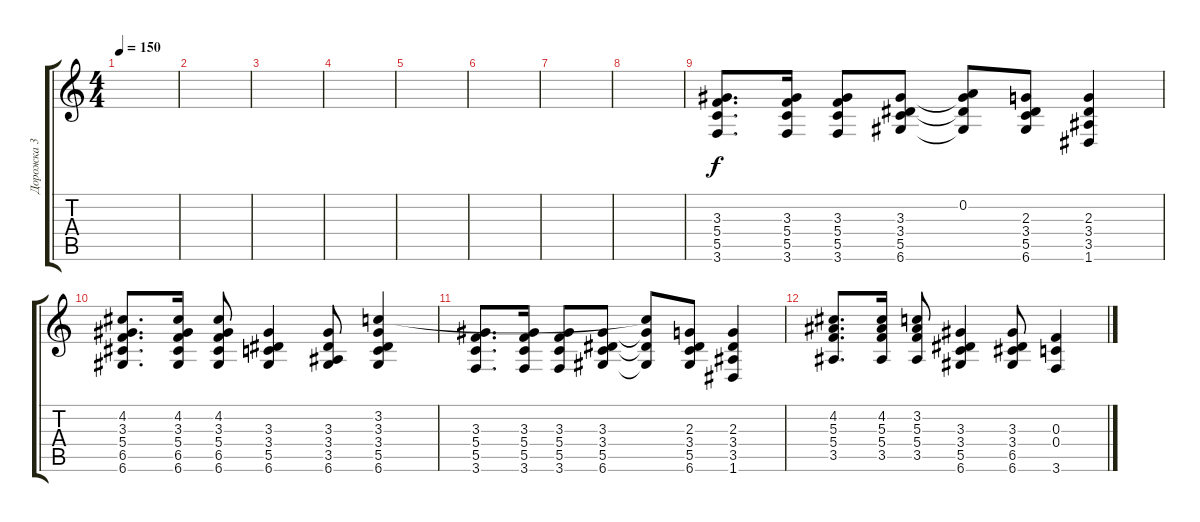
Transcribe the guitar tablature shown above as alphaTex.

\track ("Дорожка 3" "Дорожка 3") {instrument acousticguitarsteel}
\staff {score tabs}
\tuning (D4 A3 F3 C3 G2 D2) {hide}
\ts (4 4)
\tempo 150
\clef g2
\ks c
|
|
|
|
|
|
|
|
(3.3 5.4 5.5 3.6).8{d volume 13} (3.3 5.4 5.5 3.6).16 (3.3 5.4 5.5 3.6).8 (3.3 3.4 5.5 6.6).8 (0.2 3.3{t} 3.4{t} 6.6{t}).8 (2.3 3.4 5.5 6.6).8 (2.3 3.4 3.5 1.6).4 |
(4.2 3.3 5.4 6.5 6.6).8{d} (4.2 3.3 5.4 6.5 6.6).16 (4.2 3.3 5.4 6.5 6.6).8 (3.3 3.4 5.5 6.6).4 (3.3 3.4 3.5 6.6).8 (3.2 3.3 3.4 5.5 6.6).4 |
(3.3 5.4 5.5 3.6).8{d volume 13} (3.3 5.4 5.5 3.6).16 (3.3 5.4 5.5 3.6).8 (3.3 3.4 5.5 6.6).8 (3.2{t} 3.3{t} 3.4{t} 6.6{t}).8 (2.3 3.4 5.5 6.6).8 (2.3 3.4 3.5 1.6).4 |
(4.2 5.3 5.4 3.5).8{d} (4.2 5.3 5.4 3.5).16 (3.2 5.3 5.4 3.5).8 (3.3 3.4 5.5 6.6).4 (3.3 3.4 6.5 6.6).8 (0.3 0.4 3.6).4
